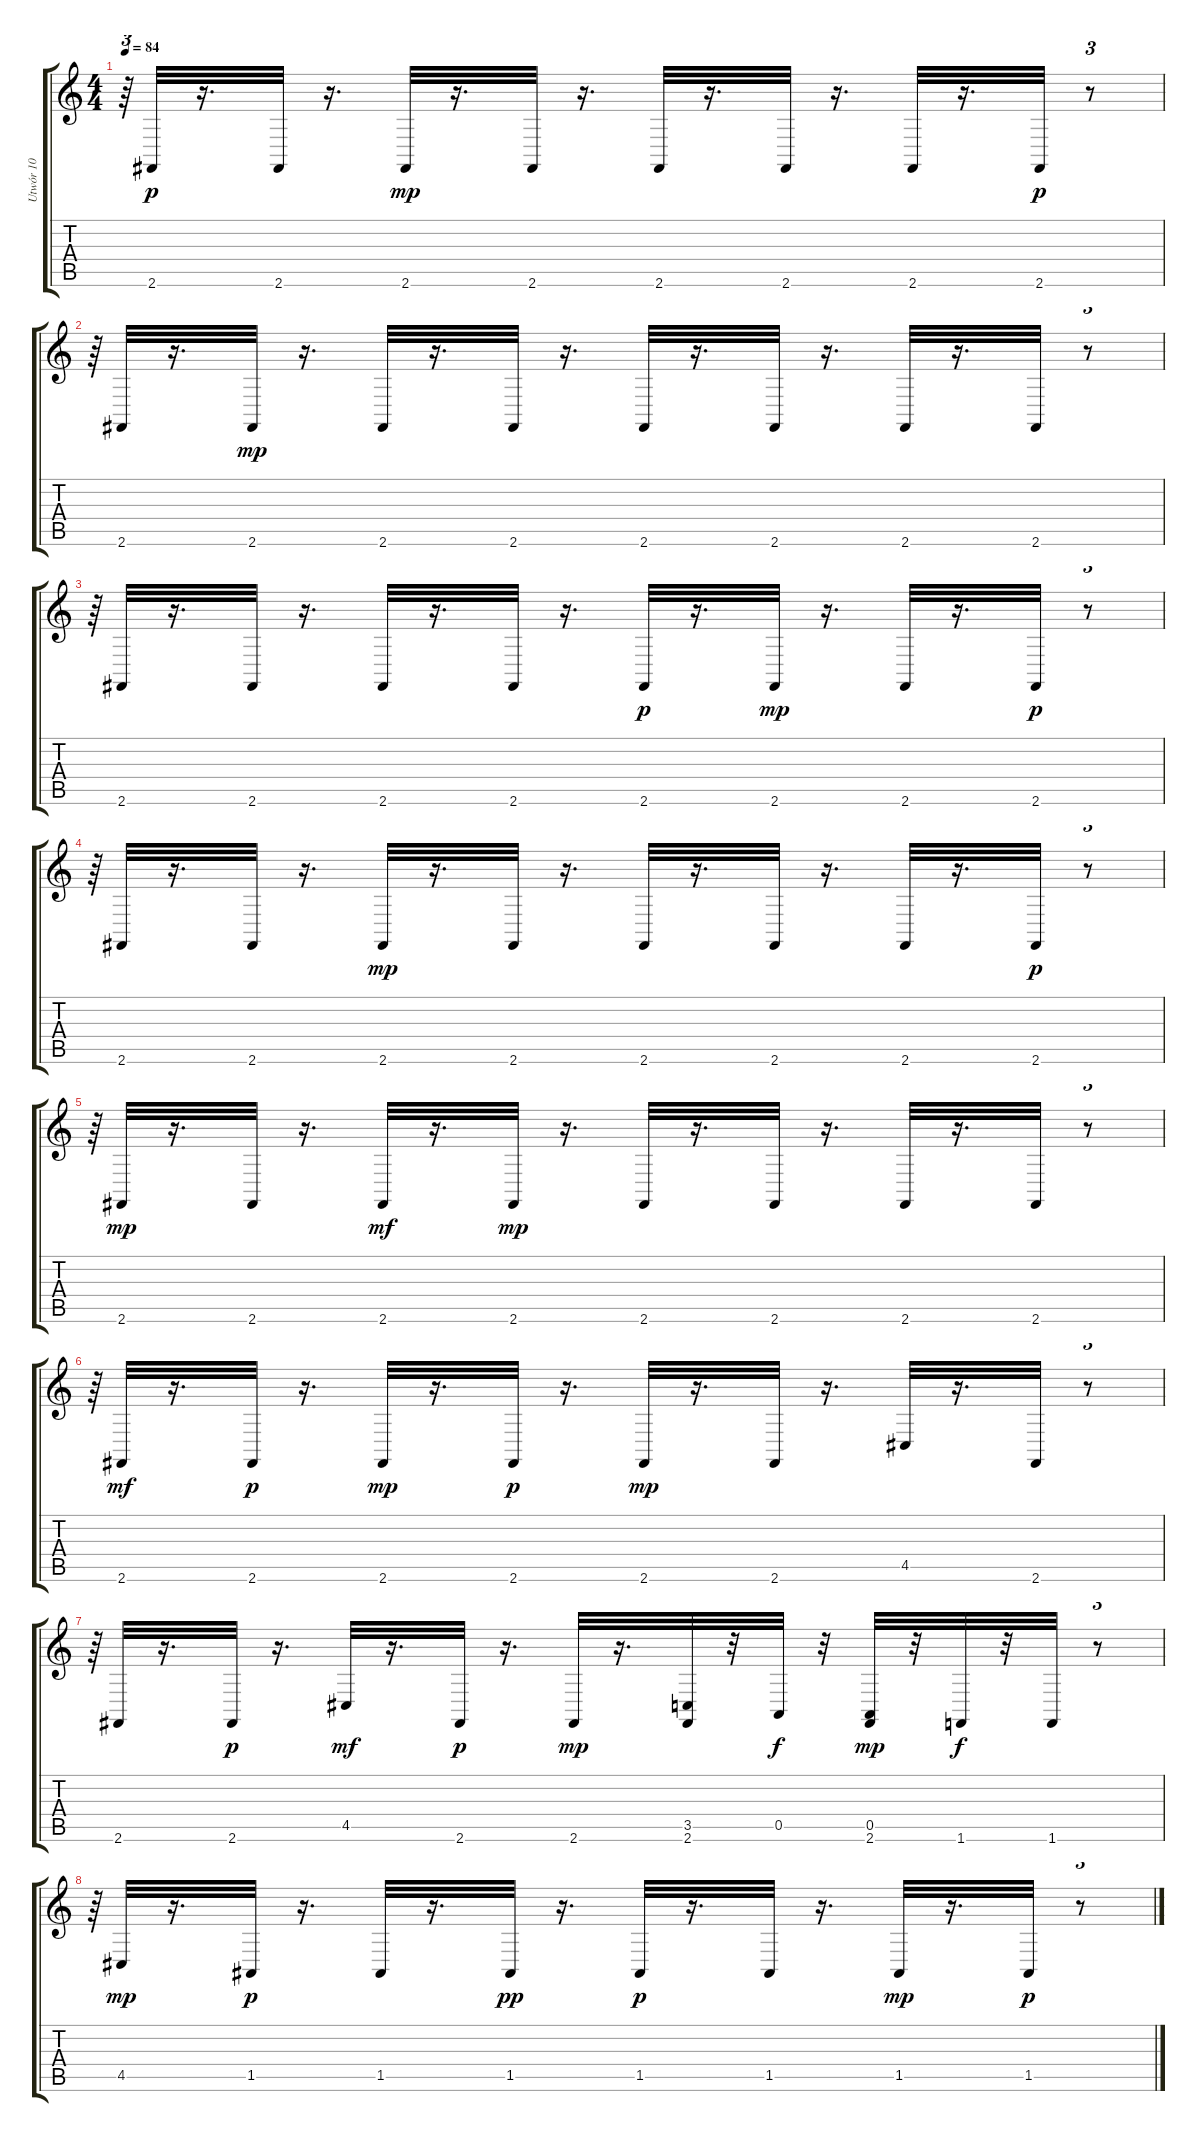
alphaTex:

\track ("Utwór 10" "Utwór 10") {instrument acousticgrandpiano}
\staff {score tabs}
\tuning (E4 B3 G3 D3 A2 E2) {hide}
\ts (4 4)
\tempo 84
\clef g2
\ks c
r.64{tu (3 2) dy p} 2.6.32 r.16{d} 2.6.32 r.16{d} 2.6.32{dy mp} r.16{d} 2.6.32 r.16{d} 2.6.32 r.16{d} 2.6.32 r.16{d} 2.6.32 r.16{d} 2.6.32{dy p} r.8{tu (3 2)} |
r.64{tu (3 2)} 2.6.32 r.16{d} 2.6.32{dy mp} r.16{d} 2.6.32 r.16{d} 2.6.32 r.16{d} 2.6.32 r.16{d} 2.6.32 r.16{d} 2.6.32 r.16{d} 2.6.32 r.8{tu (3 2)} |
r.64{tu (3 2)} 2.6.32 r.16{d} 2.6.32 r.16{d} 2.6.32 r.16{d} 2.6.32 r.16{d} 2.6.32{dy p} r.16{d} 2.6.32{dy mp} r.16{d} 2.6.32 r.16{d} 2.6.32{dy p} r.8{tu (3 2)} |
r.64{tu (3 2)} 2.6.32 r.16{d} 2.6.32 r.16{d} 2.6.32{dy mp} r.16{d} 2.6.32 r.16{d} 2.6.32 r.16{d} 2.6.32 r.16{d} 2.6.32 r.16{d} 2.6.32{dy p} r.8{tu (3 2)} |
r.64{tu (3 2)} 2.6.32{dy mp} r.16{d} 2.6.32 r.16{d} 2.6.32{dy mf} r.16{d} 2.6.32{dy mp} r.16{d} 2.6.32 r.16{d} 2.6.32 r.16{d} 2.6.32 r.16{d} 2.6.32 r.8{tu (3 2)} |
r.64{tu (3 2)} 2.6.32{dy mf} r.16{d} 2.6.32{dy p} r.16{d} 2.6.32{dy mp} r.16{d} 2.6.32{dy p} r.16{d} 2.6.32{dy mp} r.16{d} 2.6.32 r.16{d} 4.5.32 r.16{d} 2.6.32 r.8{tu (3 2)} |
r.64{tu (3 2)} 2.6.32 r.16{d} 2.6.32{dy p} r.16{d} 4.5.32{dy mf} r.16{d} 2.6.32{dy p} r.16{d} 2.6.32{dy mp} r.16{d} (3.5 2.6).32 r.32 0.5.32{dy f} r.32 (0.5 2.6).32{dy mp} r.32 1.6.32{dy f} r.32 1.6.32 r.8{tu (3 2)} |
r.64{tu (3 2)} 4.5.32{dy mp} r.16{d} 1.5.32{dy p} r.16{d} 1.5.32 r.16{d} 1.5.32{dy pp} r.16{d} 1.5.32{dy p} r.16{d} 1.5.32 r.16{d} 1.5.32{dy mp} r.16{d} 1.5.32{dy p} r.8{tu (3 2)}
